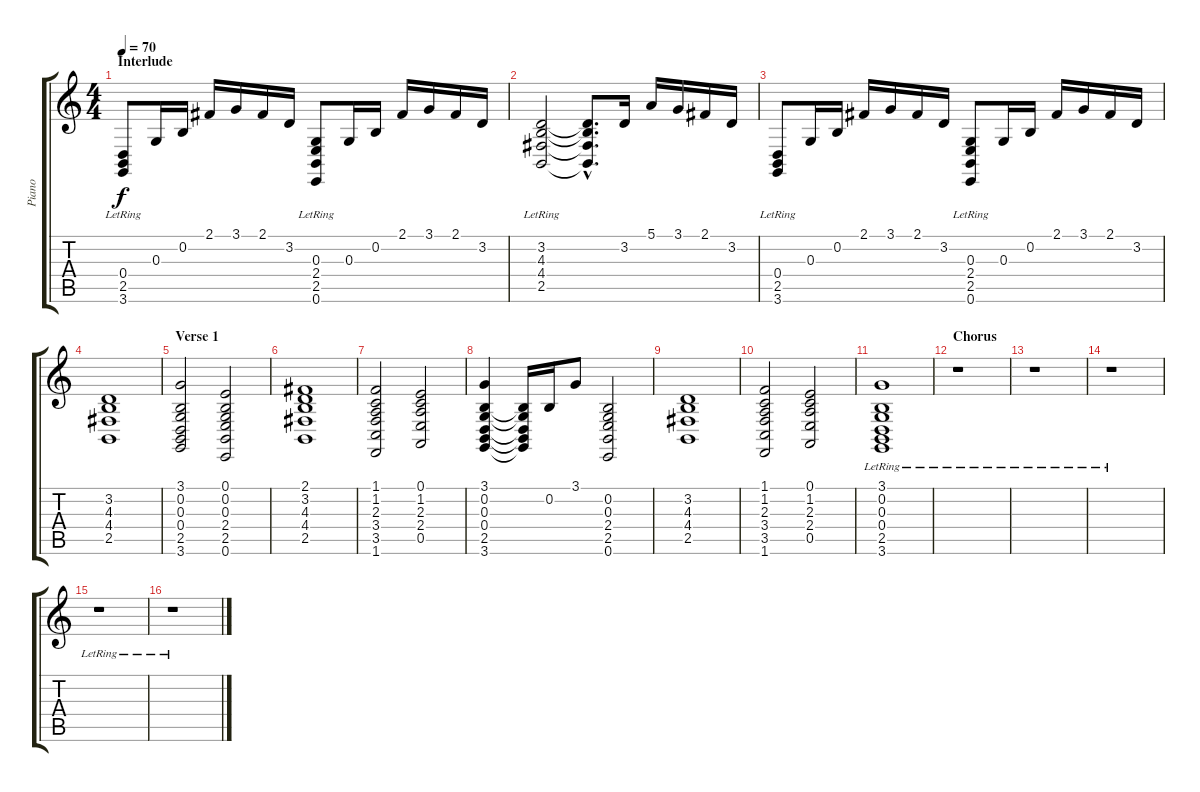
\track ("Piano" "Piano") {instrument acousticgrandpiano}
\staff {score tabs}
\tuning (E4 B3 G3 D3 A2 E2) {hide}
\ts (4 4)
\section ("" "Interlude")
\tempo 70
\clef g2
\ks c
(0.4{lr} 2.5{lr} 3.6{lr}).8{dy f} 0.3.16 0.2.16 2.1.16 3.1.16 2.1.16 3.2.16 (0.3 2.4{lr} 2.5{lr} 0.6{lr}).8 0.3.16 0.2.16 2.1.16 3.1.16 2.1.16 3.2.16 |
(3.2 4.3{lr} 4.4{lr} 2.5{lr}).2 (3.2{hac t} 4.3{hac t} 4.4{hac t} 2.5{hac t}).8{d} 3.2.16 5.1.16 3.1.16 2.1.16 3.2.16 |
(0.4{lr} 2.5{lr} 3.6{lr}).8 0.3.16 0.2.16 2.1.16 3.1.16 2.1.16 3.2.16 (0.3 2.4{lr} 2.5{lr} 0.6{lr}).8 0.3.16 0.2.16 2.1.16 3.1.16 2.1.16 3.2.16 |
(3.2 4.3 4.4 2.5).1 |
\section ("" "Verse 1")
(3.1 0.2 0.3 0.4 2.5 3.6).2 (0.1 0.2 0.3 2.4 2.5 0.6).2 |
(2.1 3.2 4.3 4.4 2.5).1 |
(1.1 1.2 2.3 3.4 3.5 1.6).2 (0.1 1.2 2.3 2.4 0.5).2 |
(3.1 0.2 0.3 0.4 2.5 3.6).4 (0.2{t} 0.3{t} 0.4{t} 2.5{t} 3.6{t}).16 0.2.16 3.1.8 (0.2 0.3 2.4 2.5 0.6).2 |
(3.2 4.3 4.4 2.5).1 |
(1.1 1.2 2.3 3.4 3.5 1.6).2 (0.1 1.2 2.3 2.4 0.5).2 |
(3.1 0.2 0.3{lr} 0.4{lr} 2.5{lr} 3.6{lr}).1 |
\section ("" "Chorus")
r.1 |
r.1 |
r.1 |
r.1 |
r.1
